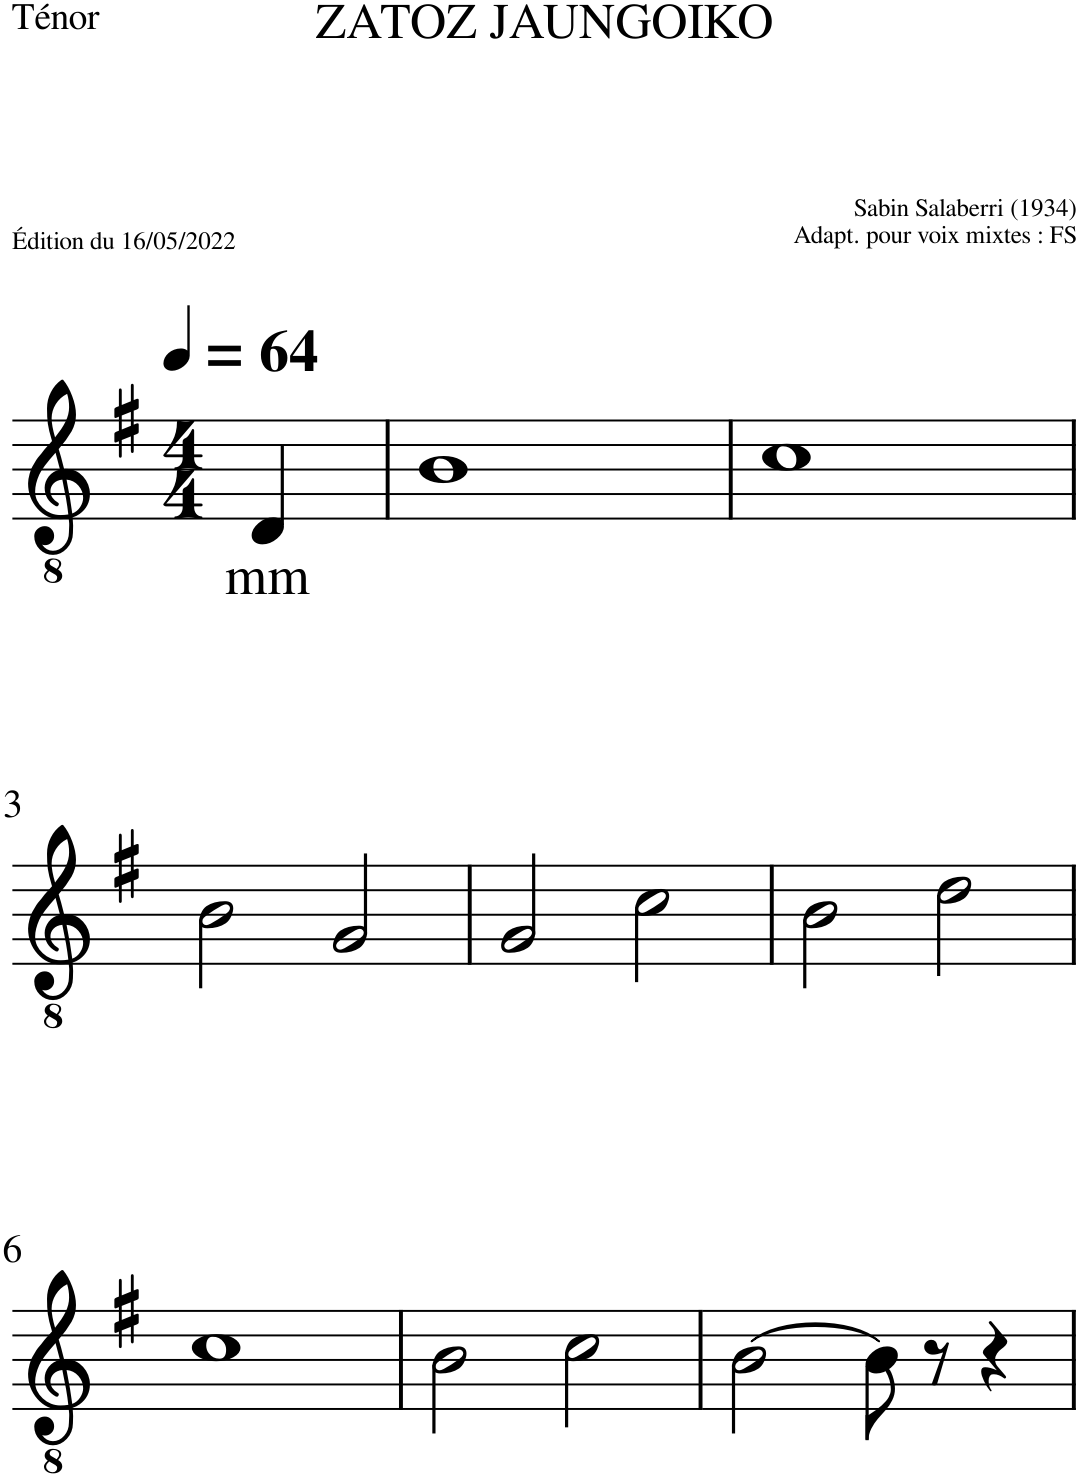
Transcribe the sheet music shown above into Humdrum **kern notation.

**kern	**text
*part1	*part1
*staff1	*staff1
*I"Ténor	*
*I'T.	*
*clefGv2	*
*k[f#]	*
*M4/4	*
*MM64	*
=	=
!	!LO:LY:b
4D/	mm
=1	=1
1B	.
=2	=2
1c	.
!!LO:LB:g=z
=3	=3
2B\	.
2G/	.
=4	=4
2G/	.
2c\	.
=5	=5
2B\	.
2d\	.
!!LO:LB:g=z
=6	=6
1c	.
=7	=7
2B\	.
2c\	.
=8	=8
[2B\	.
8B\]	.
8r	.
4r	.
=	=
*-	*-
